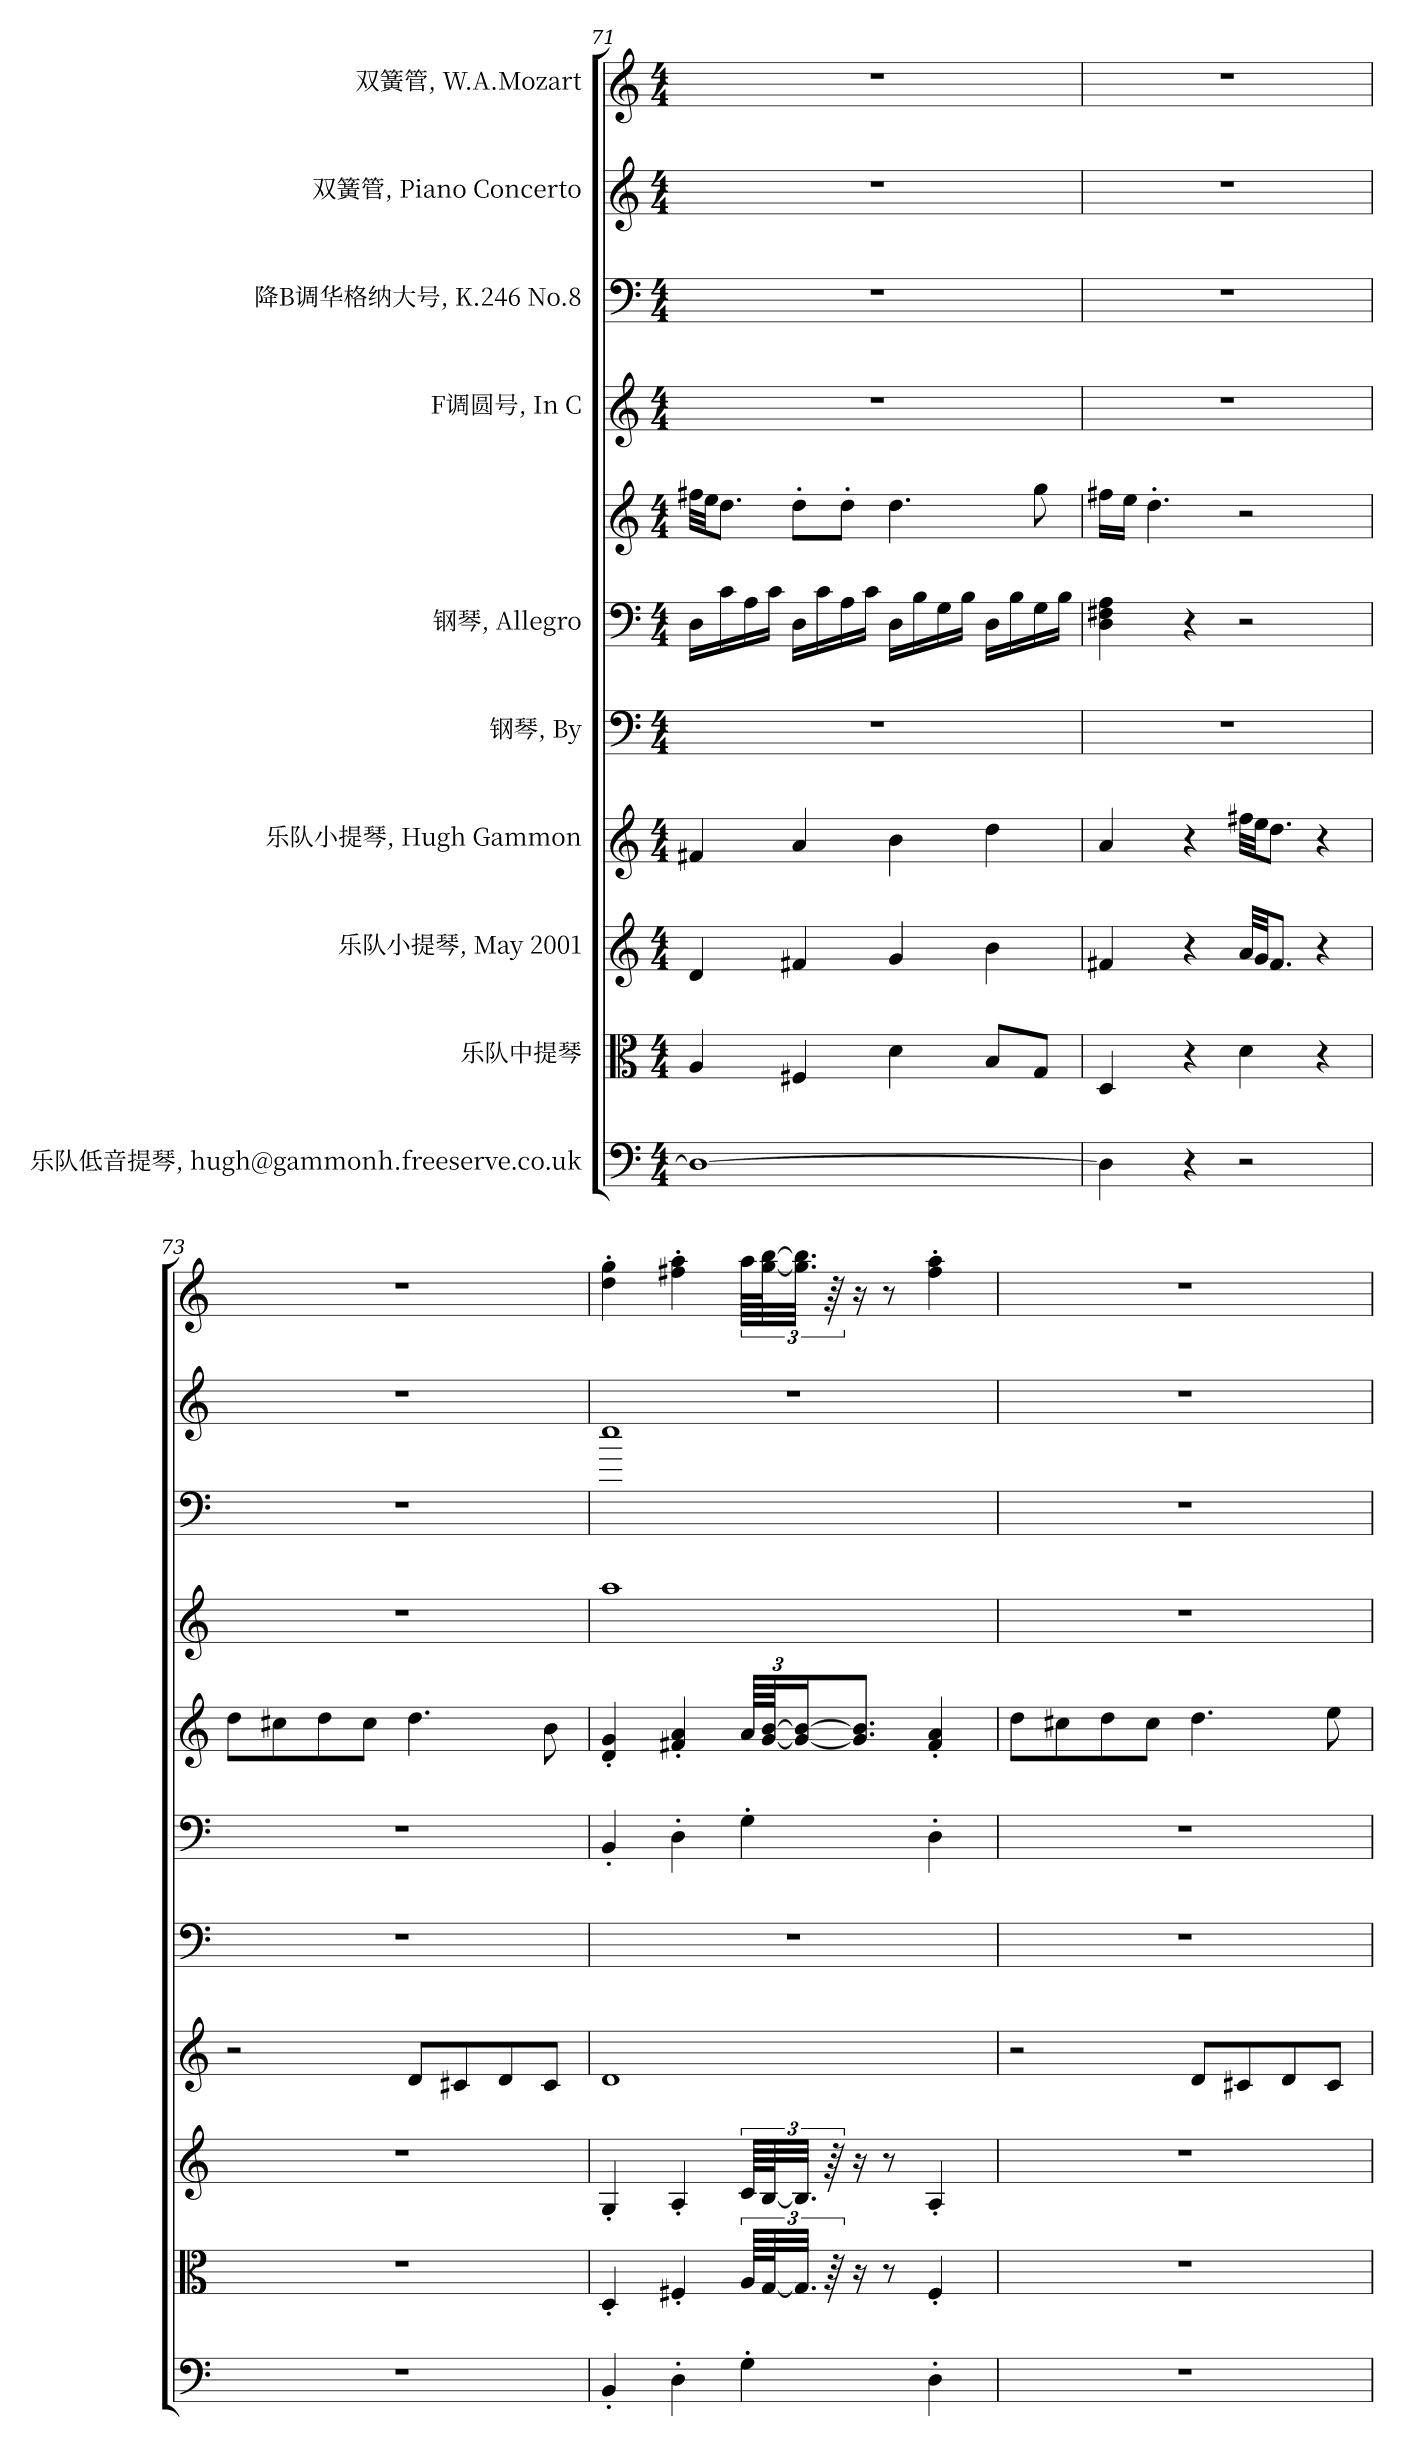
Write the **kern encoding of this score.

**kern	**kern	**kern	**kern	**kern	**kern	**kern	**kern	**kern	**kern	**kern
*part10	*part9	*part8	*part7	*part6	*part5	*part5	*part4	*part3	*part2	*part1
*staff11	*staff10	*staff9	*staff8	*staff7	*staff6	*staff5	*staff4	*staff3	*staff2	*staff1
*I"乐队低音提琴, hugh@gammonh.freeserve.co.uk	*I"乐队中提琴	*I"乐队小提琴, May 2001	*I"乐队小提琴, Hugh Gammon	*I"钢琴,       By	*I"钢琴, Allegro	*	*I"F调圆号, In C	*I"降B调华格纳大号, K.246 No.8	*I"双簧管, Piano Concerto	*I"双簧管, W.A.Mozart
*clefF4	*clefC3	*clefG2	*clefG2	*clefF4	*clefF4	*clefG2	*clefG2	*clefF4	*clefG2	*clefG2
*ITrd7c12	*	*	*	*	*	*	*ITrd4c7	*ITrd1c2	*	*
*k[]	*k[]	*k[]	*k[]	*k[]	*k[]	*k[]	*k[b-]	*k[b-e-]	*k[]	*k[]
*M4/4	*M4/4	*M4/4	*M4/4	*M4/4	*M4/4	*M4/4	*M4/4	*M4/4	*M4/4	*M4/4
=71	=71	=71	=71	=71	=71	=71	=71	=71	=71	=71
1DD_	4A/	4d/	4f#X/	1r	16D\LL	32ff#X\LLL	1r	1r	1r	1r
.	.	.	.	.	.	32ee\JJ	.	.	.	.
.	.	.	.	.	16c\	8.dd\J	.	.	.	.
.	.	.	.	.	16A\	.	.	.	.	.
.	.	.	.	.	16c\JJ	.	.	.	.	.
.	4F#X/	4f#X/	4a/	.	16D\LL	8dd'\L	.	.	.	.
.	.	.	.	.	16c\	.	.	.	.	.
.	.	.	.	.	16A\	8dd'\J	.	.	.	.
.	.	.	.	.	16c\JJ	.	.	.	.	.
.	4d\	4g/	4b\	.	16D\LL	4.dd\	.	.	.	.
.	.	.	.	.	16B\	.	.	.	.	.
.	.	.	.	.	16G\	.	.	.	.	.
.	.	.	.	.	16B\JJ	.	.	.	.	.
.	8B/L	4b\	4dd\	.	16D\LL	.	.	.	.	.
.	.	.	.	.	16B\	.	.	.	.	.
.	8G/J	.	.	.	16G\	8gg\	.	.	.	.
.	.	.	.	.	16B\JJ	.	.	.	.	.
!!LO:PB:g=z
=72	=72	=72	=72	=72	=72	=72	=72	=72	=72	=72
4DD\]	4D/	4f#X/	4a/	1r	4D\ 4F#X\ 4A\	16ff#X\LL	1r	1r	1r	1r
.	.	.	.	.	.	16ee\JJ	.	.	.	.
.	.	.	.	.	.	4.dd'\	.	.	.	.
4r	4r	4r	4r	.	4r	.	.	.	.	.
2r	4d\	32a/LLL	32ff#X\LLL	.	2r	2r	.	.	.	.
.	.	32g/JJ	32ee\JJ	.	.	.	.	.	.	.
.	.	8.f#/J	8.dd\J	.	.	.	.	.	.	.
.	4r	4r	4r	.	.	.	.	.	.	.
=73	=73	=73	=73	=73	=73	=73	=73	=73	=73	=73
1r	1r	1r	2r	1r	1r	8dd\L	1r	1r	1r	1r
.	.	.	.	.	.	8cc#X\	.	.	.	.
.	.	.	.	.	.	8dd\	.	.	.	.
.	.	.	.	.	.	8cc#\J	.	.	.	.
.	.	.	8d/L	.	.	4.dd\	.	.	.	.
.	.	.	8c#X/	.	.	.	.	.	.	.
.	.	.	8d/	.	.	.	.	.	.	.
.	.	.	8c#/J	.	.	8b\	.	.	.	.
=74	=74	=74	=74	=74	=74	=74	=74	=74	=74	=74
4BBB'/	4D'/	4G'/	1d	1r	4BB'/	4d/' 4g/'	1dd	1dd	1r	4dd\' 4gg\'
4DD'\	4F#X'/	4A'/	.	.	4D'\	4f#X/' 4a/'	.	.	.	4ff#X\' 4aa\'
*	*	*	*	*	*	*Xbrackettup	*	*	*	*
4GG'\	96A/LLLL	96c/LLLL	.	.	4G'\	96a/LLLL	.	.	.	96aa\LLLL
.	[96G/J	[96B/J	.	.	.	[96g/ [96b/JJ	.	.	.	[96gg\ [96bb\J
.	48.G/JJJ]	48.B/JJJ]	.	.	.	24g/_ 24b/_J	.	.	.	48.gg\] 48.bb\]JJJ
.	96r	96r	.	.	.	.	.	.	.	96r
.	16r	16r	.	.	.	8.g/] 8.b/]J	.	.	.	16r
.	8r	8r	.	.	.	.	.	.	.	8r
4DD'\	4F#'/	4A'/	.	.	4D'\	4f#/' 4a/'	.	.	.	4ff#\' 4aa\'
!!LO:PB:g=z
=75	=75	=75	=75	=75	=75	=75	=75	=75	=75	=75
1r	1r	1r	2r	1r	1r	8dd\L	1r	1r	1r	1r
.	.	.	.	.	.	8cc#X\	.	.	.	.
.	.	.	.	.	.	8dd\	.	.	.	.
.	.	.	.	.	.	8cc#\J	.	.	.	.
.	.	.	8d/L	.	.	4.dd\	.	.	.	.
.	.	.	8c#X/	.	.	.	.	.	.	.
.	.	.	8d/	.	.	.	.	.	.	.
.	.	.	8c#/J	.	.	8ee\	.	.	.	.
=	=	=	=	=	=	=	=	=	=	=
*-	*-	*-	*-	*-	*-	*-	*-	*-	*-	*-
